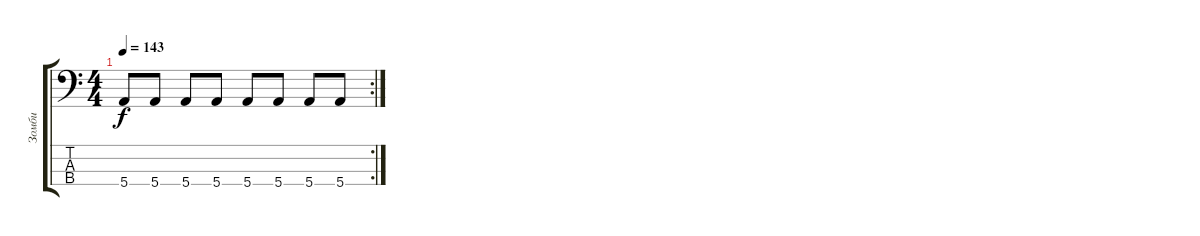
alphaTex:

\track ("Зомби" "Зомби") {instrument electricbassfinger}
\staff {score tabs}
\tuning (G2 D2 A1 E1) {hide}
\rc 2
\ts (4 4)
\tempo 143
\clef f4
\ks c
5.4.8{dy f} 5.4.8 5.4.8 5.4.8 5.4.8 5.4.8 5.4.8 5.4.8
